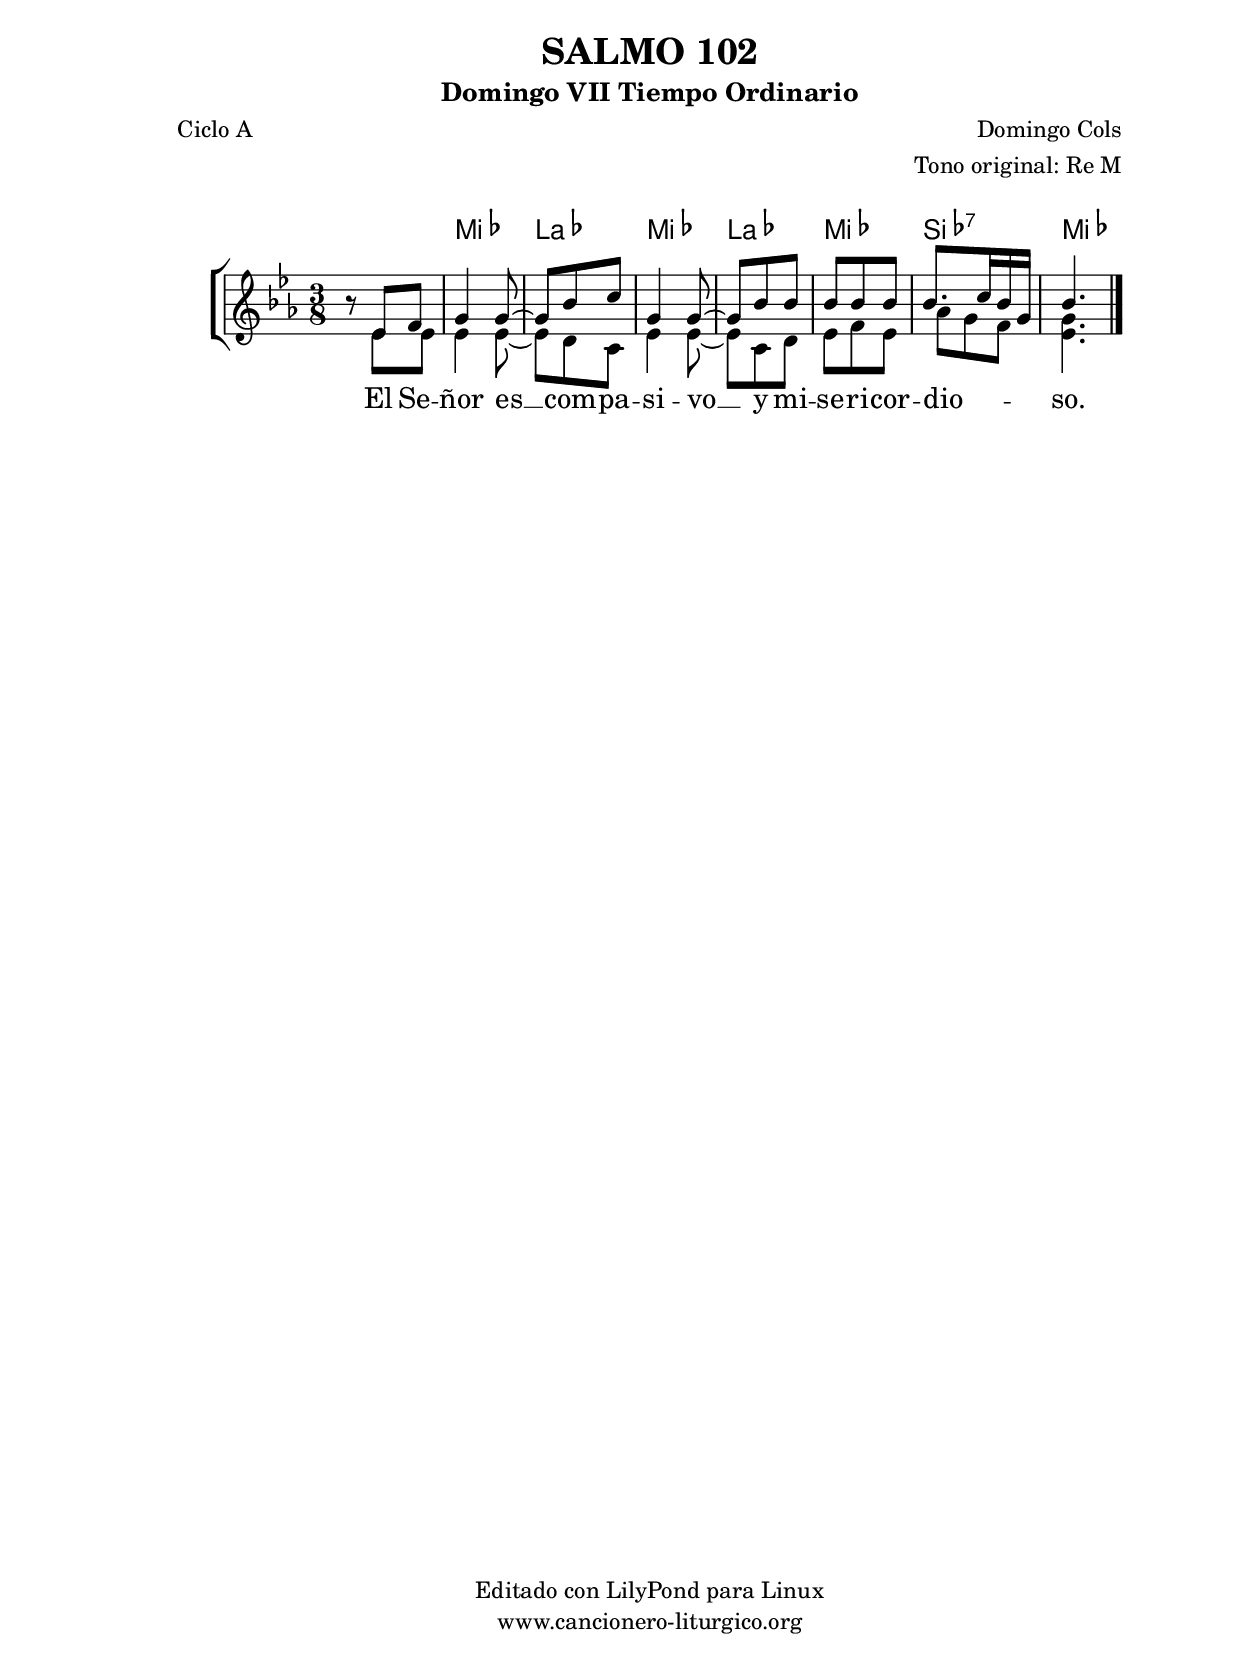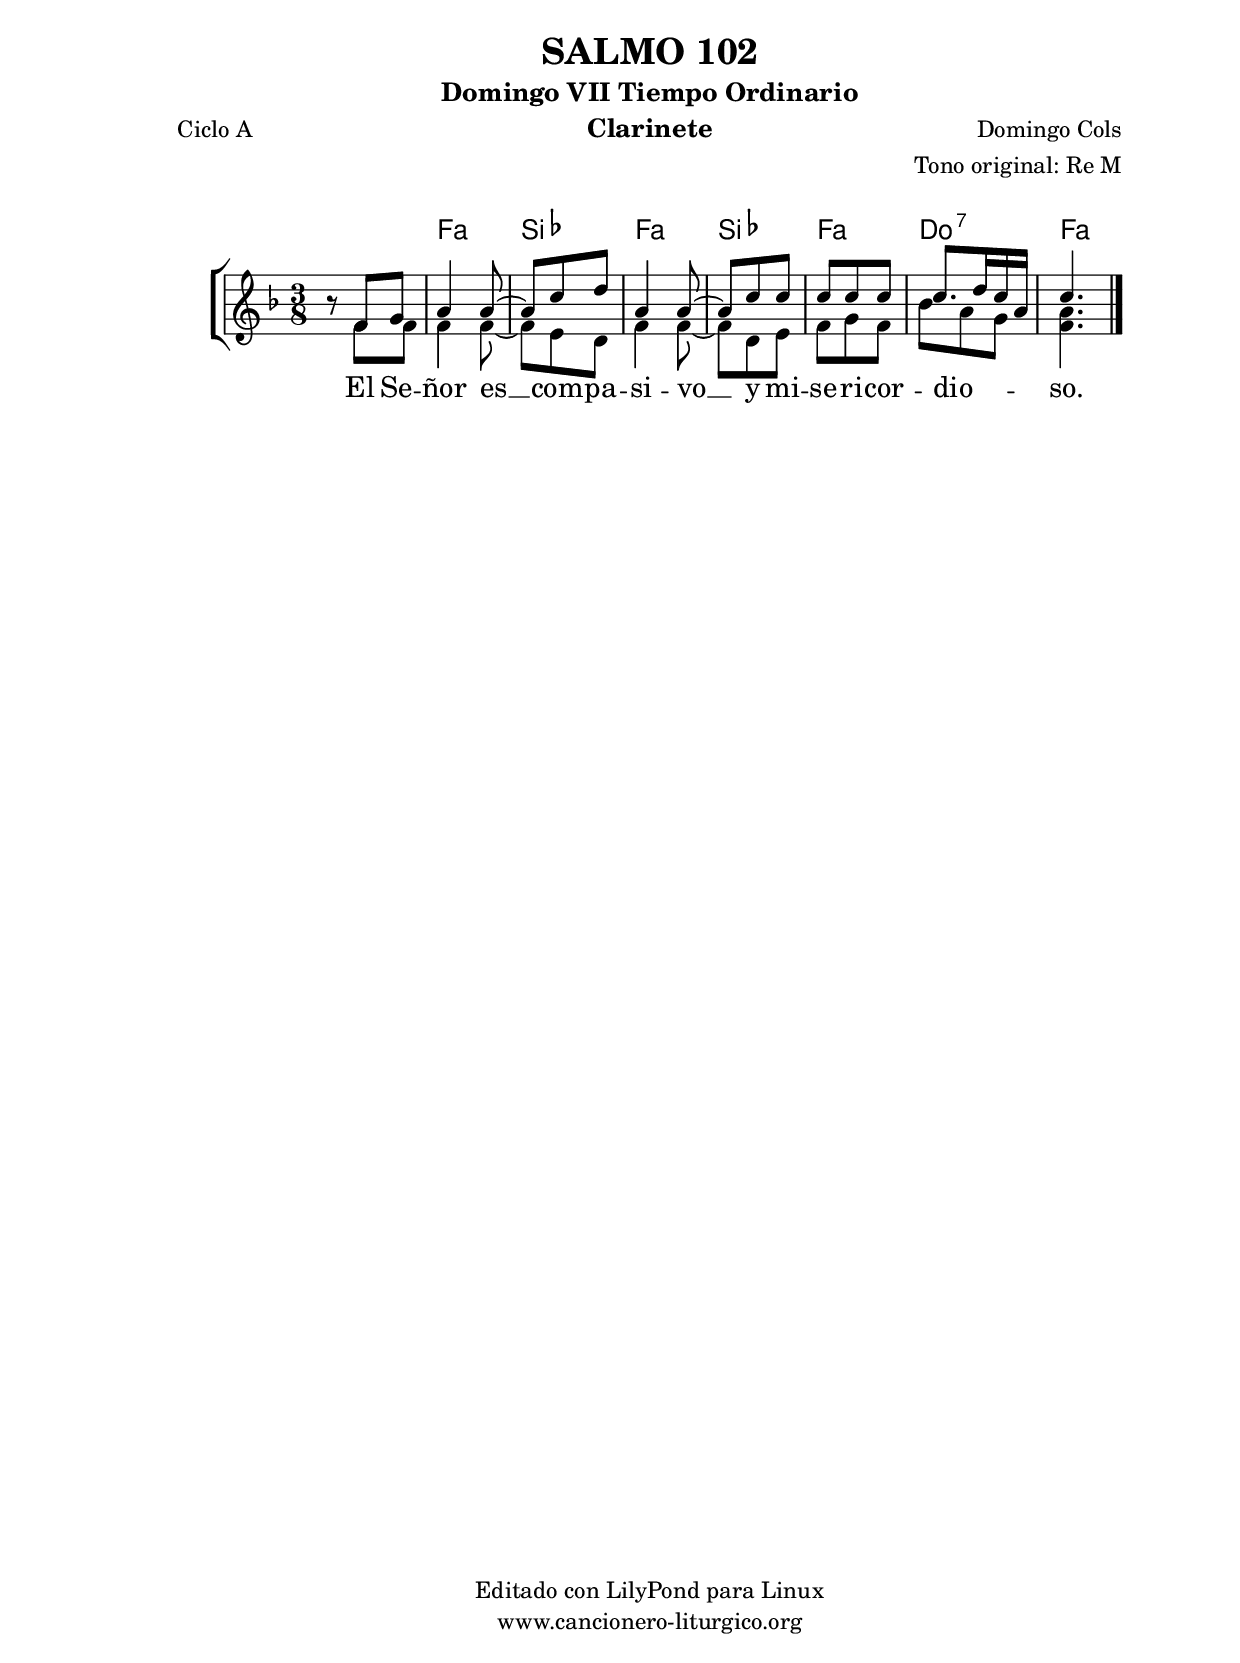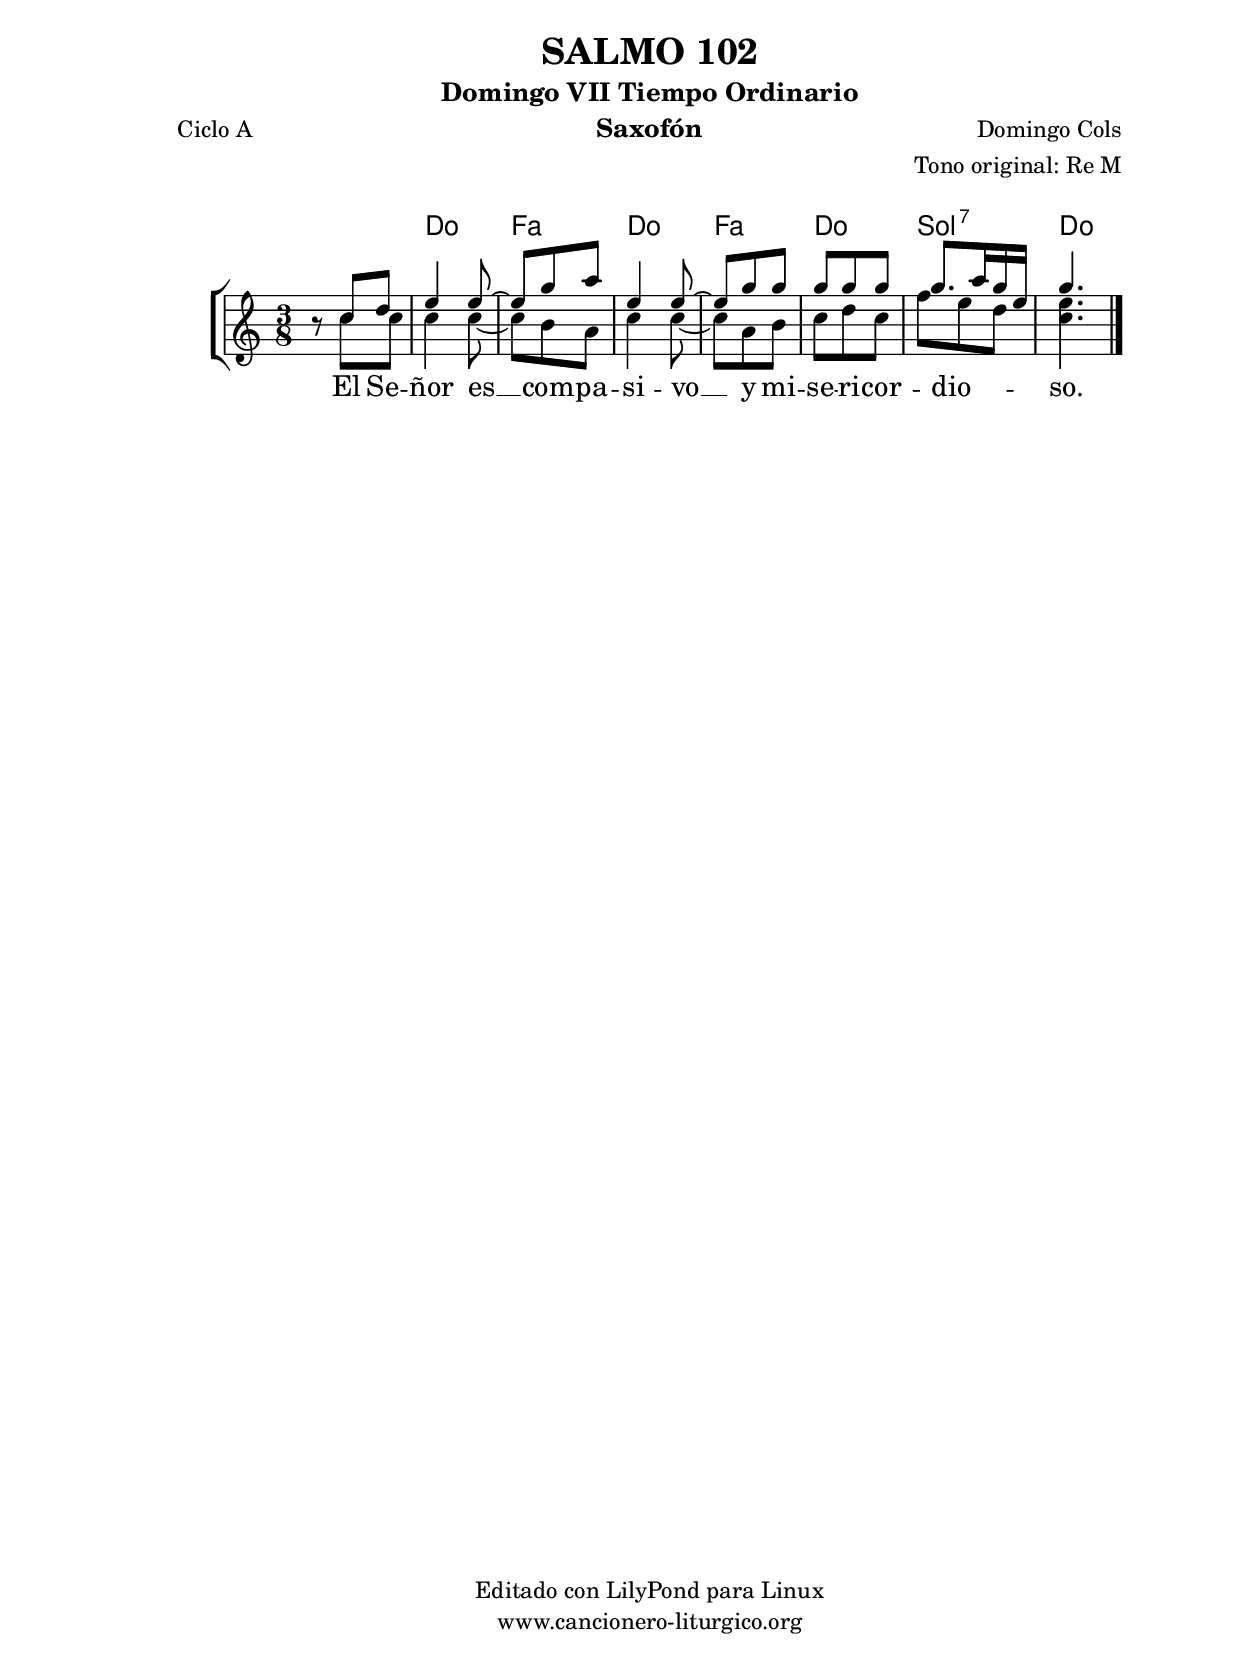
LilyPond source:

%
%para convertir .midi en .wav:
%timidity filename.midi -Ow -o finename.wav
%
%
%Para convertir de .wav a .mp3:
%lame -h -m j filename.wav
%
%
%para escuchar el midi:
%timidity nombrefichero.midi
%


%versión de lilypond para la que se ha escrito esta partitura:
\version "2.16.0"

	%Tamaño papel
	#(set-default-paper-size "a4")
	%Tamaño partitura
	#(set-global-staff-size 20)
	%No responde al pulsar sobre una nota
	#(ly:set-option 'point-and-click #f)

%parámetros del encabezamiento:
\header {
	title = "SALMO 102"
	subtitle = "Domingo VII Tiempo Ordinario"
	composer = "Domingo Cols"
	poet = "Ciclo A"
	meter = ""
	arranger = "Tono original: Re M"
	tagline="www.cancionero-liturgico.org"
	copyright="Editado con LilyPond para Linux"
	tiempo = "Ordinario"
	usos = "Salmo"
	letra = "El Señor es compasivo y misericordioso."
	}

%parámetros asociados al papel:
\paper  {
	oddHeaderMarkup = \markup {\fill-line { \on-the-fly #not-first-page \fromproperty #'header:title \on-the-fly #not-first-page \fromproperty #'header:composer }}
	evenHeaderMarkup = \markup {\fill-line { \fromproperty #'header:composer \fromproperty #'header:title }}
	#(set-paper-size "a4")
	print-page-number = ##f
	first-page-number = 1
	print-first-page-number = ##f
%	head-separation = 3.0 \cm
	top-margin = 2.0 \cm
	bottom-margin = 0.5\cm
%%%	bottom-margin = -1.0\cm
	left-margin = 3.0 \cm
	line-width = 16.0 \cm 
	indent = 8\mm
	interscoreline = 2.\mm
	between-system-space = 15\mm
%	para que las partituras no llenen la hoja:
	ragged-bottom = ##t
%	idem para la última hoja:
	ragged-last-bottom = ##f
%	para que las partituras llenen el ancho del papel:
	ragged-last = ##f
	after-title-space = 2.5 \cm
%page-count=1
%system-count=8

	%Flexible Vertical Spacing
%	markup-markup-spacing =
%	#'((basic-distance . 15) (minimum-distance . 15) (padding . 3))
	markup-system-spacing =
	#'((basic-distance . 15) (minimum-distance . 15) (padding . 3))
	system-system-spacing =
	#'((basic-distance . 15) (minimum-distance . 15) (padding . 3))
	score-system-spacing =
	#'((basic-distance . 15) (minimum-distance . 15) (padding . 5))
%	top-system-spacing = % header
%	#'((basic-distance . 8) (minimum-distance . 0) (padding . 3))
%	top-markup-spacing =
%	#'((basic-distance . 20) (minimum-distance . 20) (padding . 3))
	last-bottom-spacing = % footer
	#'((basic-distance . 5) (minimum-distance . 5) (padding . 3))
%	score-markup-spacing =
%	#'((basic-distance . 16) (minimum-distance . 13) (padding . 3))

	}


%parámetros que afectan a toda la partitura:
global =  {
	%clave de sol (G):
	\clef G
	%armadura:
	\transpose d ees
	\key d \major
	\tempo 4=80
	\set Score.tempoHideNote = ##t
	}


acordes = {
	\italianChords
	\chordmode {
	\transpose d ees
{

s4.
d4. g d g d a:7 d

	}
	}
}

melodia = 
	\transpose d ees
	\relative c'{
	\time 3/8

r8
<<
\new Voice = "arriba"
{
\voiceOne
d8 e
fis4 fis8~
fis8 a b
fis4 fis8~
fis8 a a
a8 a a
a8. b16 a fis
a4.
}

\new Voice
{
\voiceTwo
d,8 d
d4 d8~
d8 cis b
d4 d8~
d8 b cis
d8 e d
g8 fis e
<fis d>4.
}
>>

	\bar "|."
	}


texto = \lyricmode {
El Se -- ñor es __ com -- pa -- si -- vo __
y mi -- se -- ri -- cor -- dio -- _ _ _ so.
	}


acordesStaff = \context ChordNames = acordesStaff <<
	\set chordChanges = ##t
	\acordes
	>>


vozStaff = \context Voice = vozStaff
\with {\consists "Ambitus_engraver"}
<<
%	\set Staff.instrumentName = ""
%	\set Staff.shortInstrumentName = ""
%	\set Staff.midiInstrument = #"clarinet"
%	\set Staff.midiInstrument = #"cello"
%	\set Staff.midiInstrument = #"flute"
	\set Staff.midiInstrument = #"electric guitar (jazz)"
%	\set Staff.midiInstrument = #"english horn"
%	\set Staff.midiInstrument = #"violin"
%	\set Staff.midiInstrument = #"glockenspiel"
	\set Staff.midiMinimumVolume = #0.7
	\set Staff.midiMaximumVolume = #0.9
	\global
	\melodia
	>>

textoStaff = \context Lyrics = textoStaff <<
	\lyricsto arriba \texto
	>>

\book {
	\score {
		\context ChoirStaff {
			\override StaffGroup.SystemStartBracket #'collapse-height = #1
			\override Score.SystemStartBar #'collapse-height = #1
			<<
			\acordesStaff
			\vozStaff
			\textoStaff
			>>
			}
		\layout {
	    		\context {
				\Lyrics
				\override LyricText #'font-size = #2
				}
	   		 \context {
				\Score
				%fontSize = #3
				\override StaffSymbol #'staff-space = #(magstep +3)
				%\override Beam #'thickness = #0.55
				%\override SpacingSpanner #'spacing-increment = #1.0
				%\override Slur #'height-limit = #1.5
				}
			}
		}
	\score {
		\unfoldRepeats
		\context ChoirStaff {
			<<
			\acordesStaff
			\vozStaff
			>>
			}
		\midi {
	  		\context {
	  			\Score
				tempoWholesPerMinute = #(ly:make-moment 70 4)
				}
			}
		}
	}

%Partitura para clarinete
#(define output-suffix "C")
\book {
	\header{
		instrument = "Clarinete"
		}
	\score {
		\context ChoirStaff {
			\override StaffGroup.SystemStartBracket #'collapse-height = #1
			\override Score.SystemStartBar #'collapse-height = #1
\transpose c d
			<<
			\acordesStaff
			\vozStaff
			\textoStaff
			>>
			}
		\layout {
	    		\context {
				\Lyrics
				\override LyricText #'font-size = #2
				}
	   		 \context {
				\Score
				%fontSize = #3
				\override StaffSymbol #'staff-space = #(magstep +3)
				%\override Beam #'thickness = #0.55
				%\override SpacingSpanner #'spacing-increment = #1.0
				%\override Slur #'height-limit = #1.5
				}
			}
		}
	}

%Partitura para saxofón
#(define output-suffix "S")
\book {
	\header{
		instrument = "Saxofón"
		}
	\score {
		\context ChoirStaff {
			\override StaffGroup.SystemStartBracket #'collapse-height = #1
			\override Score.SystemStartBar #'collapse-height = #1
\transpose c a
			<<
			\acordesStaff
			\vozStaff
			\textoStaff
			>>
			}
		\layout {
	    		\context {
				\Lyrics
				\override LyricText #'font-size = #2
				}
	   		 \context {
				\Score
				%fontSize = #3
				\override StaffSymbol #'staff-space = #(magstep +3)
				%\override Beam #'thickness = #0.55
				%\override SpacingSpanner #'spacing-increment = #1.0
				%\override Slur #'height-limit = #1.5
				}
			}
		}
	}

